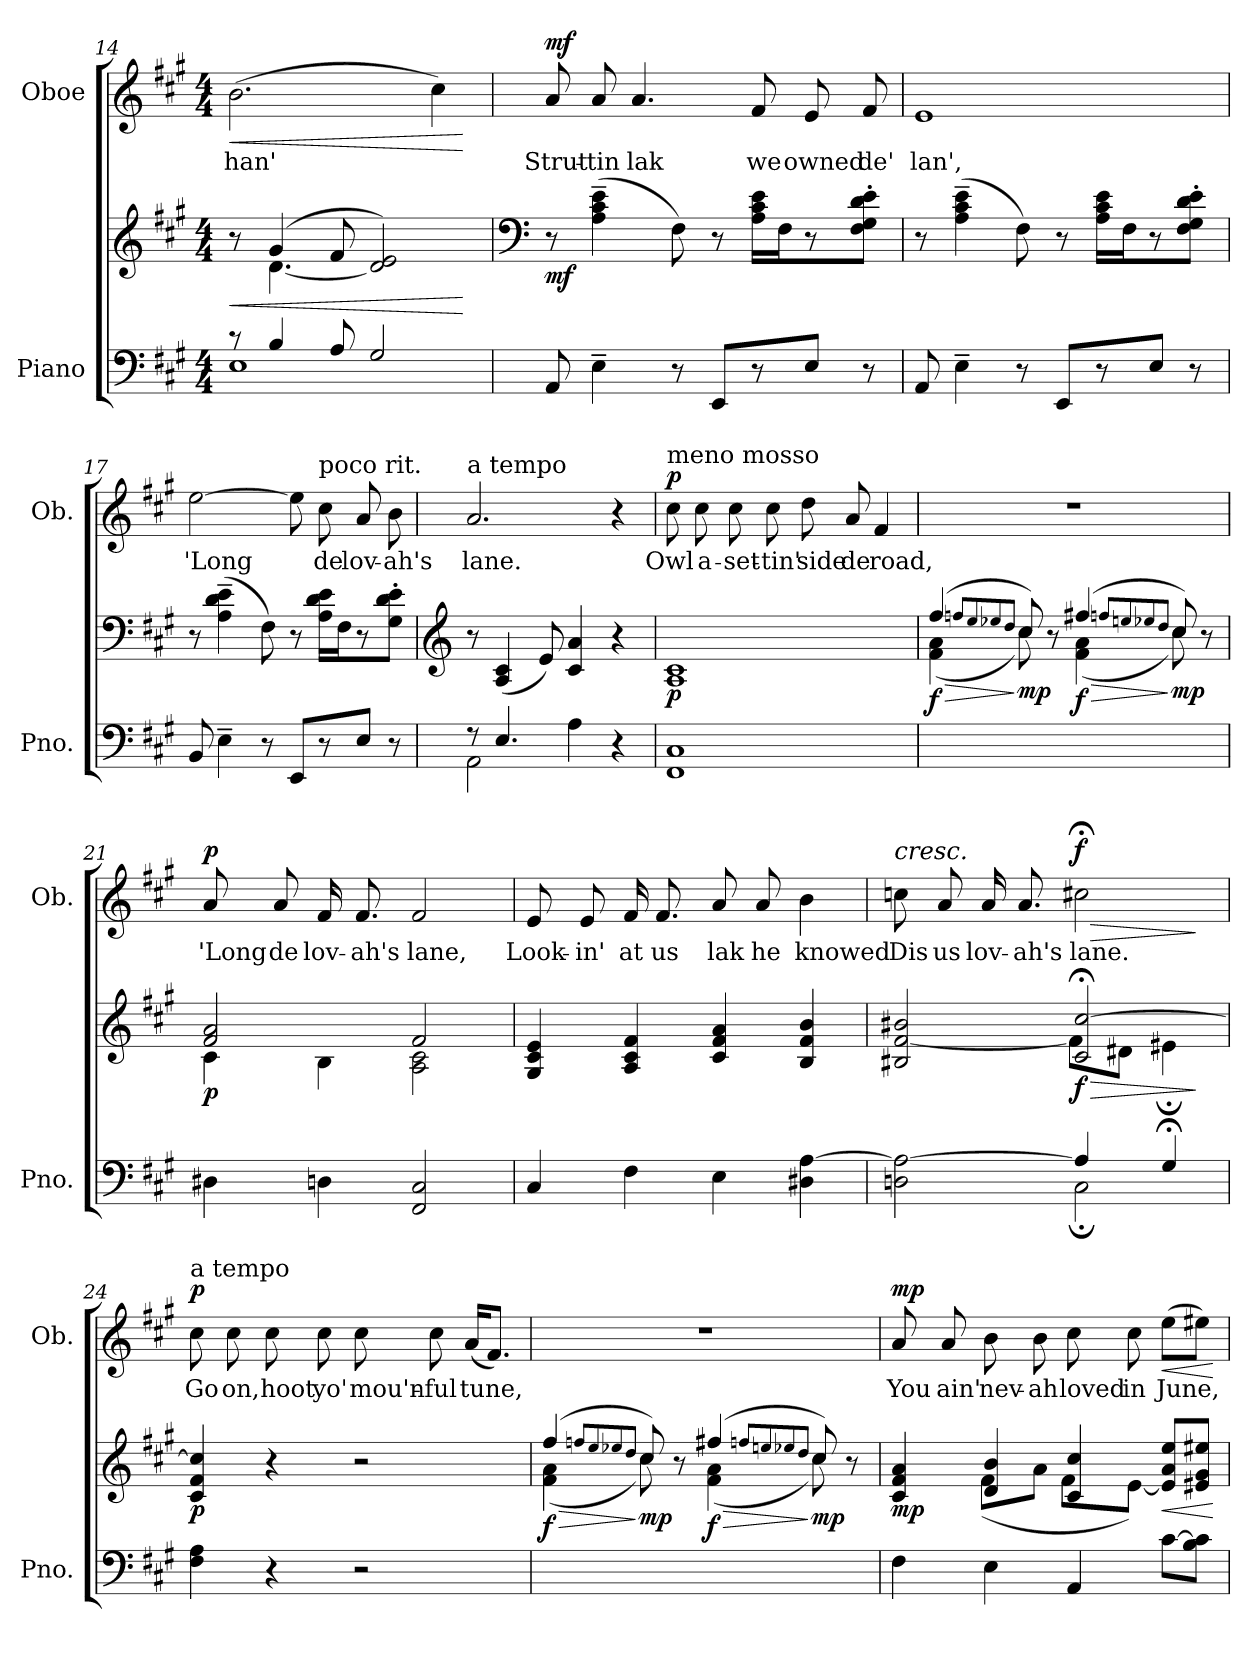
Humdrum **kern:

**kern	**kern	**dynam	**kern	**text	**dynam
*part2	*part2	*part2	*part1	*part1	*part1
*staff3	*staff2	*staff2/3	*staff1	*staff1	*staff1
*I"Piano	*	*	*I"Oboe	*	*
*I'Pno.	*	*	*I'Ob.	*	*
!!LO:LB:g=z
*clefF4	*clefG2	*	*clefG2	*	*
*k[f#c#g#]	*k[f#c#g#]	*	*k[f#c#g#]	*	*
*M4/4	*M4/4	*	*M4/4	*	*
=14	=14	=14	=14	=14	=14
*^	*	*	*	*	*
!	!	!	!LO:HP:b	!	!LO:LY:b	!LO:HP:b
*	*	*^	*	*	*	*
8r	1E	8r	8ryy	<	(2.b\	han'	<
4B/	.	(4g#/	[4.d\	.	.	.	.
8A/	.	8f#/	.	.	.	.	.
2G#/	.	2d/] 2e/)	2ryy	.	.	.	.
.	.	.	.	.	4cc#\)	.	.
*v	*v	*	*	*	*	*	*
*	*v	*v	*	*	*	*
.	.	[	.	.	[
=15	=15	=15	=15	=15	=15
*	*clefF4	*	*	*	*
!	!	!LO:DY:b	!	!LO:LY:b	!LO:DY:a
8AA/	8r	mf	8a/	Strut-	mf
!	!	!	!	!LO:LY:b	!
4E~\	(4A\~ 4c#\~ 4e\~	.	8a/	-tin	.
!	!	!	!	!LO:LY:b	!
.	.	.	4.a/	lak	.
8r	8F#\)	.	.	.	.
8EE/L	8r	.	.	.	.
!	!	!	!	!LO:LY:b	!
8r	16A\ 16c#\ 16e\LL	.	8f#/	we	.
.	16F#\J	.	.	.	.
!	!	!	!	!LO:LY:b	!
8E/J	8r	.	8e/	owned	.
!	!	!	!	!LO:LY:b	!
8r	8F#\' 8G#\' 8d\' 8e\'J	.	8f#/	de'	.
=16	=16	=16	=16	=16	=16
!	!	!	!	!LO:LY:b	!
8AA/	8r	.	1e	lan',	.
4E~\	(4A\~ 4c#\~ 4e\~	.	.	.	.
8r	8F#\)	.	.	.	.
8EE/L	8r	.	.	.	.
8r	16A\ 16c#\ 16e\LL	.	.	.	.
.	16F#\J	.	.	.	.
8E/J	8r	.	.	.	.
8r	8F#\' 8G#\' 8d\' 8e\'J	.	.	.	.
!!LO:LB:g=z
=17	=17	=17	=17	=17	=17
!	!	!	!	!LO:LY:b	!
8BB/	8r	.	[2ee\	'Long	.
4E~\	(4A\~ 4d\~ 4e\~	.	.	.	.
8r	8F#\)	.	.	.	.
8EE/L	8r	.	8ee\]	.	.
!	!	!	!LO:TX:a:t=poco rit.	!	!
!	!	!	!	!LO:LY:b	!
8r	16A\ 16d\ 16e\LL	.	8cc#\	de	.
.	16F#\J	.	.	.	.
!	!	!	!	!LO:LY:b	!
8E/J	8r	.	8a/	lov-	.
!	!	!	!	!LO:LY:b	!
8r	8G#\' 8d\' 8e\'J	.	8b\	-ah's	.
=18	=18	=18	=18	=18	=18
*	*clefG2	*	*	*	*
*^	*	*	*	*	*
!	!	!	!	!LO:TX:a:t=a tempo	!	!
!	!	!	!	!	!LO:LY:b	!
8r	2AA\	8r	.	2.a/	lane.	.
4.E/	.	(4A/ 4c#/	.	.	.	.
.	.	8e/)	.	.	.	.
4A\	2ryy	4c#/ 4a/	.	.	.	.
4r	.	4r	.	4r	.	.
*v	*v	*	*	*	*	*
=19	=19	=19	=19	=19	=19
!	!	!	!LO:TX:a:t=meno mosso	!	!
!	!	!LO:DY:b	!	!LO:LY:b	!LO:DY:a
1FF# 1C#	1A 1c#	p	8cc#\	Owl	p
!	!	!	!	!LO:LY:b	!
.	.	.	8cc#\	a-	.
!	!	!	!	!LO:LY:b	!
.	.	.	8cc#\	-set-	.
!	!	!	!	!LO:LY:b	!
.	.	.	8cc#\	-tin'	.
!	!	!	!	!LO:LY:b	!
.	.	.	8dd\	side	.
!	!	!	!	!LO:LY:b	!
.	.	.	8a/	de	.
!	!	!	!	!LO:LY:b	!
.	.	.	4f#/	road,	.
!!LO:PB:g=z
=20	=20	=20	=20	=20	=20
!	!	!LO:HP:b	!	!	!
*	*^	*	*	*	*
!	!	!	!LO:DY:n=1:b	!	!	!
4.ryy	(>4ff#/	(<4f#\ 4a\	> f	1r	.	.
.	8qffn/L	.	.	.	.	.
.	8qee/	.	.	.	.	.
.	8qee-X/	.	.	.	.	.
.	8qdd/J	.	.	.	.	.
!	!	!	!LO:DY:n=2:b	!	!	!
.	8cc#/)	8cc#\)	] mp	.	.	.
8ryy	8r	8ryy	.	.	.	.
!	!	!	!LO:HP:b	!	!	!
!	!	!	!LO:DY:n=3:b	!	!	!
4.ryy	(>4ff#X/	(<4f#\ 4a\	> f	.	.	.
.	8qffn/L	.	.	.	.	.
.	8qeen/	.	.	.	.	.
.	8qee-X/	.	.	.	.	.
.	8qdd/J	.	.	.	.	.
!	!	!	!LO:DY:n=4:b	!	!	!
.	8cc#/)	8cc#\)	] mp	.	.	.
8ryy	8r	8ryy	.	.	.	.
=21	=21	=21	=21	=21	=21	=21
!	!	!	!LO:DY:b	!	!LO:LY:b	!LO:DY:a
4D#X\	2f#/ 2a/	4c#\	p	8a/	'Long	p
!	!	!	!	!	!LO:LY:b	!
.	.	.	.	8a/	de	.
!	!	!	!	!	!LO:LY:b	!
4Dn\	.	4B\	.	16f#/	lov-	.
!	!	!	!	!	!LO:LY:b	!
.	.	.	.	8.f#/	-ah's	.
!	!	!	!	!	!LO:LY:b	!
2FF#/ 2C#/	2f#/	2A\ 2c#\	.	2f#/	lane,	.
=22	=22	=22	=22	=22	=22	=22
!	!	!	!	!	!LO:LY:b	!
*	*v	*v	*	*	*	*
4C#/	4G#/ 4c#/ 4e/	.	8e/	Look-	.
!	!	!	!	!LO:LY:b	!
.	.	.	8e/	-in'	.
!	!	!	!	!LO:LY:b	!
4F#\	4A/ 4c#/ 4f#/	.	16f#/	at	.
!	!	!	!	!LO:LY:b	!
.	.	.	8.f#/	us	.
!	!	!	!	!LO:LY:b	!
4E\	4c#/ 4f#/ 4a/	.	8a/	lak	.
!	!	!	!	!LO:LY:b	!
.	.	.	8a/	he	.
!	!	!	!	!LO:LY:b	!
4D#X\ [4A\	4B/ 4f#/ 4b/	.	4b\	knowed	.
!!LO:LB:g=z
=23	=23	=23	=23	=23	=23
*^	*^	*	*	*	*
!	!	!	!	!	!LO:TX:a:i:t=cresc.	!	!
!	!	!	!	!	!	!LO:LY:b	!
2Dn\ 2A\_	2ryy	2B#X/ [2f#/ 2b#X/	2ryy	.	8ccn\	Dis	.
!	!	!	!	!	!	!LO:LY:b	!
.	.	.	.	.	8a/	us	.
!	!	!	!	!	!	!LO:LY:b	!
.	.	.	.	.	16a/	lov-	.
!	!	!	!	!	!	!LO:LY:b	!
.	.	.	.	.	8.a/	-ah's	.
!	!	!	!	!LO:HP:b	!	!LO:LY:b	!LO:HP:b
!	!	!	!	!LO:DY:n=1:b	!	!	!LO:DY:n=1:a
4A/]	2C#;\	2c#/;< [2cc#/;<	8f#\L]	> f	2cc#X;<\	lane.	> f
.	.	.	8d#X\J	.	.	.	.
4G#;</	.	.	4e#X;\	.	.	.	.
*v	*v	*	*	*	*	*	*
*	*v	*v	*	*	*	*
.	.	]	.	.	]
=24	=24	=24	=24	=24	=24
!	!	!	!LO:TX:a:t=a tempo	!	!
!	!	!LO:DY:b	!	!LO:LY:b	!LO:DY:a
4F#\ 4A\	4c#/ 4f#/ 4cc#/]	p	8cc#\	Go	p
!	!	!	!	!LO:LY:b	!
.	.	.	8cc#\	on,	.
!	!	!	!	!LO:LY:b	!
4r	4r	.	8cc#\	hoot	.
!	!	!	!	!LO:LY:b	!
.	.	.	8cc#\	yo'	.
!	!	!	!	!LO:LY:b	!
2r	2r	.	8cc#\	mou'n-	.
!	!	!	!	!LO:LY:b	!
.	.	.	8cc#\	-ful	.
!	!	!	!	!LO:LY:b	!
.	.	.	(16a/KL	tune,	.
.	.	.	8.f#/J)	.	.
=25	=25	=25	=25	=25	=25
!	!	!LO:HP:b	!	!	!
*	*^	*	*	*	*
!	!	!	!LO:DY:n=1:b	!	!	!
4.ryy	(>4ff#/	(<4f#\ 4a\	> f	1r	.	.
.	8qffn/L	.	.	.	.	.
.	8qee/	.	.	.	.	.
.	8qee-X/	.	.	.	.	.
.	8qdd/J	.	.	.	.	.
!	!	!	!LO:DY:n=2:b	!	!	!
.	8cc#/)	8cc#\)	] mp	.	.	.
8ryy	8r	8ryy	.	.	.	.
!	!	!	!LO:HP:b	!	!	!
!	!	!	!LO:DY:n=3:b	!	!	!
4.ryy	(>4ff#X/	(<4f#\ 4a\	> f	.	.	.
.	8qffn/L	.	.	.	.	.
.	8qeen/	.	.	.	.	.
.	8qee-X/	.	.	.	.	.
.	8qdd/J	.	.	.	.	.
!	!	!	!LO:DY:n=4:b	!	!	!
.	8cc#/)	8cc#\)	] mp	.	.	.
8ryy	8r	8ryy	.	.	.	.
!!LO:LB:g=z
=26	=26	=26	=26	=26	=26	=26
!	!	!	!LO:DY:b	!	!LO:LY:b	!LO:DY:a
4F#\	4c#/ 4f#/ 4a/	4ryy	mp	8a/	You	mp
!	!	!	!	!	!LO:LY:b	!
.	.	.	.	8a/	ain'	.
!	!	!	!	!	!LO:LY:b	!
4E\	4d/ 4b/	(8f#\L	.	8b\	nev-	.
!	!	!	!	!	!LO:LY:b	!
.	.	8a\J	.	8b\	-ah	.
!	!	!	!	!	!LO:LY:b	!
4AA/	4c#/ 4cc#/	8f#\L	.	8cc#\	loved	.
!	!	!	!	!	!LO:LY:b	!
.	.	[8e\J)	.	8cc#\	in	.
!	!	!	!LO:HP:b	!	!LO:LY:b	!LO:HP:b
[8c#\L	8e/] 8a/ 8ee/L	4ryy	<	(8ee\L	June,	<
8B\ 8c#\]J	8e#X/ 8g#/ 8ee#X/J	.	.	8ee#X\J)	.	.
*	*v	*v	*	*	*	*
.	.	[	.	.	[
=	=	=	=	=	=
*-	*-	*-	*-	*-	*-
